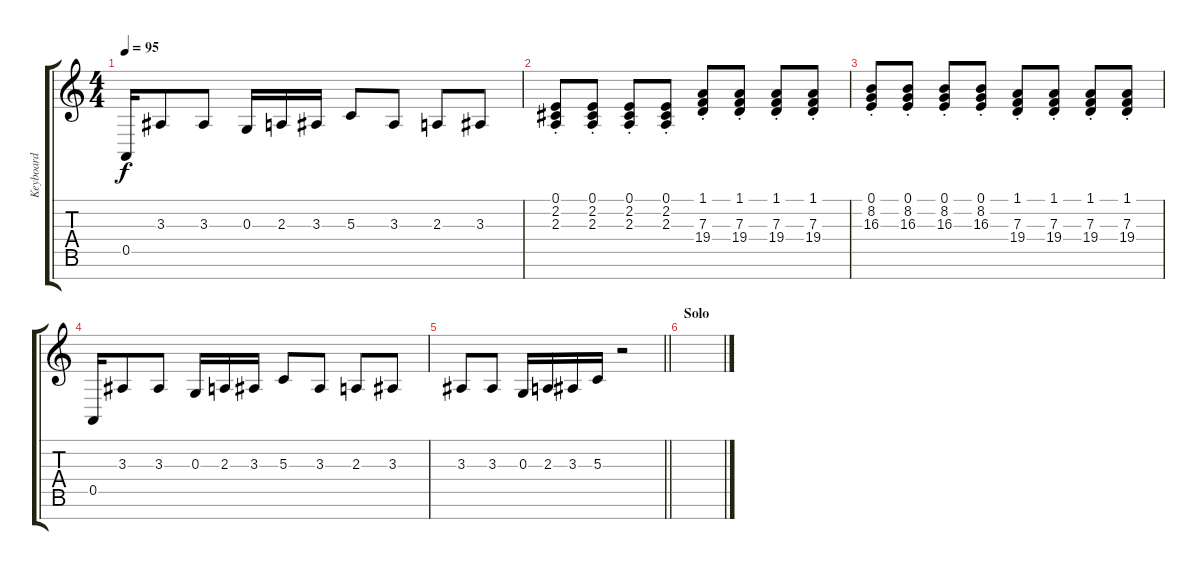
\track ("Keyboard" "Keyboard") {instrument acousticgrandpiano}
\staff {score tabs}
\tuning (E4 B3 G3 D3 A2 E2 B1) {hide}
\ts (4 4)
\tempo 95
\clef g2
\ks c
0.5.16{dy f} 3.3.8 3.3.8 0.3.16 2.3.16 3.3.16 5.3.8 3.3.8 2.3.8 3.3.8 |
(0.1{st} 2.2{st} 2.3{st}).8 (0.1{st} 2.2{st} 2.3{st}).8 (0.1{st} 2.2{st} 2.3{st}).8 (0.1{st} 2.2{st} 2.3{st}).8 (1.1{st} 7.3{st} 19.4{st}).8 (1.1{st} 7.3{st} 19.4{st}).8 (1.1{st} 7.3{st} 19.4{st}).8 (1.1{st} 7.3{st} 19.4{st}).8 |
(0.1{st} 8.2{st} 16.3{st}).8 (0.1{st} 8.2{st} 16.3{st}).8 (0.1{st} 8.2{st} 16.3{st}).8 (0.1{st} 8.2{st} 16.3{st}).8 (1.1{st} 7.3{st} 19.4{st}).8 (1.1{st} 7.3{st} 19.4{st}).8 (1.1{st} 7.3{st} 19.4{st}).8 (1.1{st} 7.3{st} 19.4{st}).8 |
0.5.16 3.3.8 3.3.8 0.3.16 2.3.16 3.3.16 5.3.8 3.3.8 2.3.8 3.3.8 |
\barLineRight lightlight
3.3.8 3.3.8 0.3.16 2.3.16 3.3.16 5.3.16 r.2 |
\section ("" "Solo")
